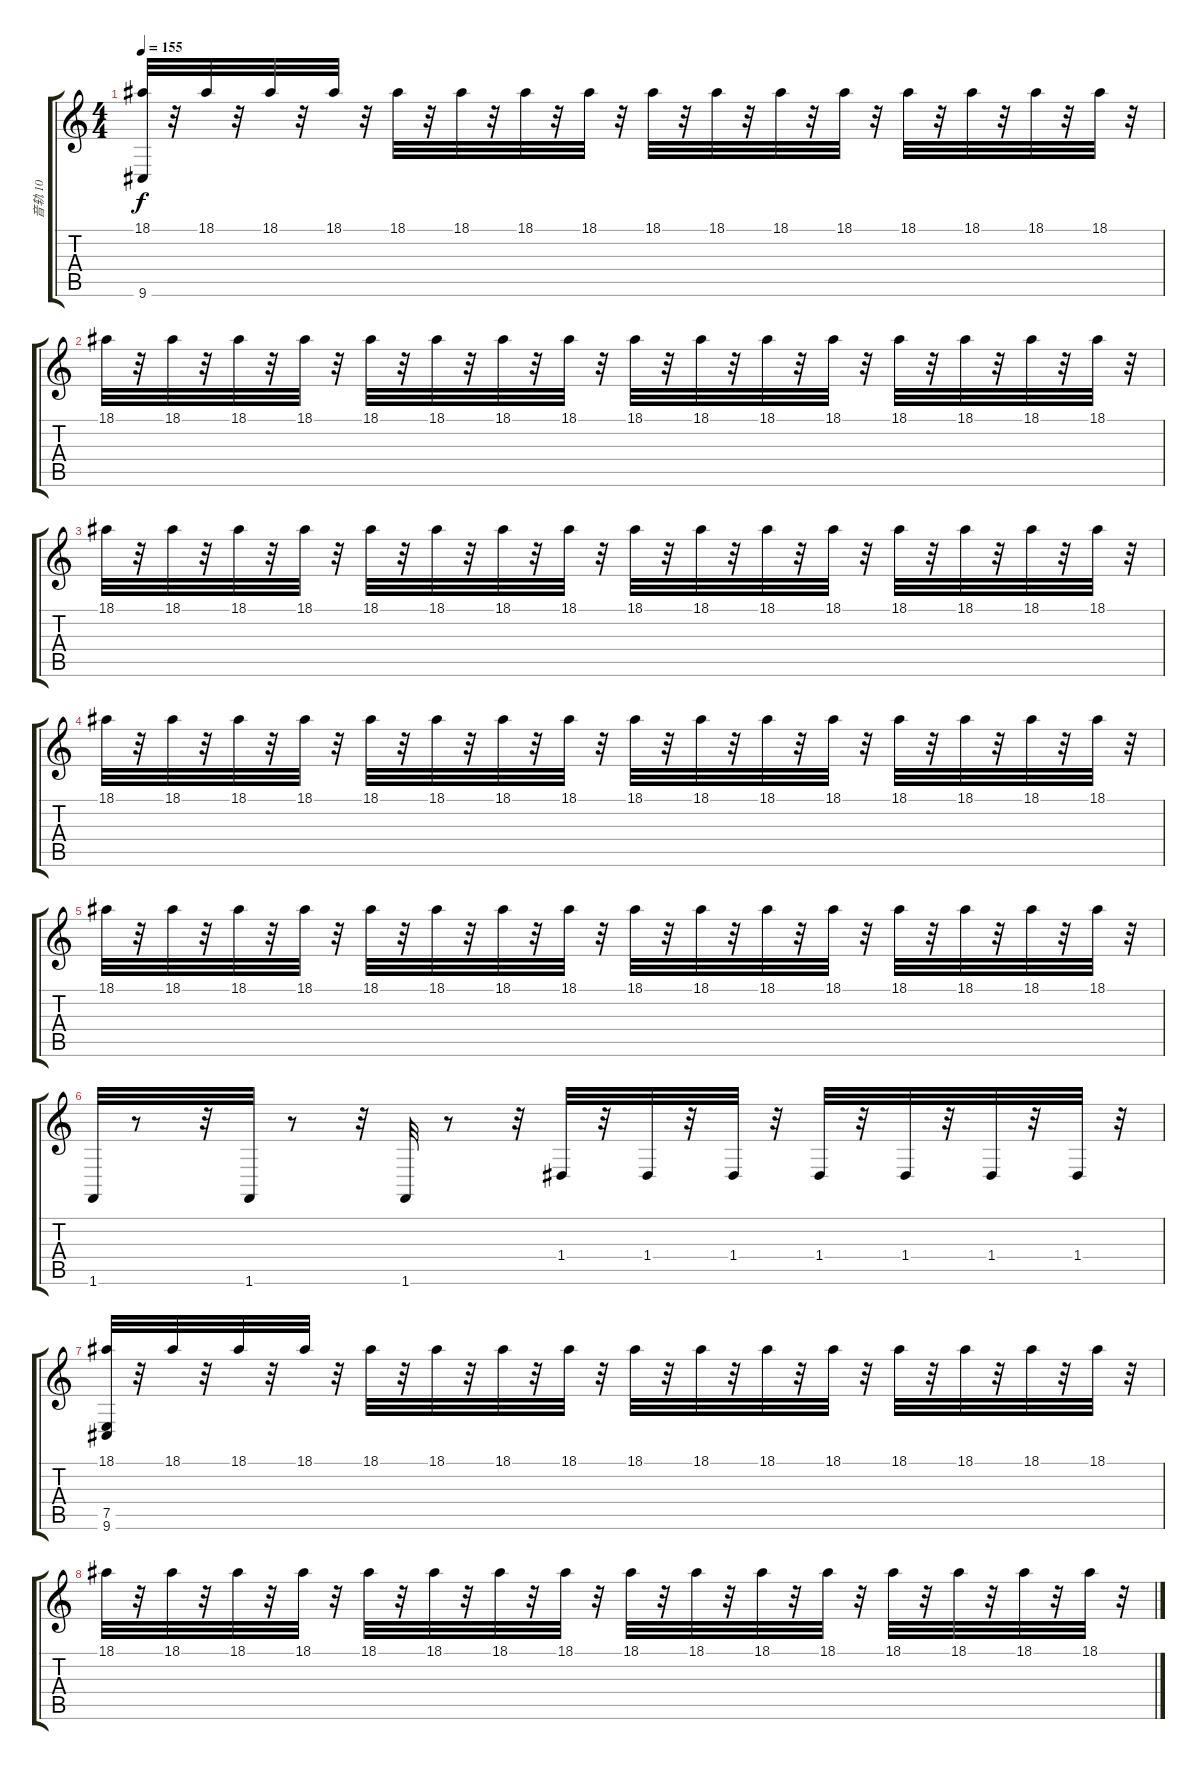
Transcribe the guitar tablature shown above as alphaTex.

\track ("音轨 10" "音轨 10") {instrument acousticgrandpiano}
\staff {score tabs}
\tuning (E4 B3 G3 D3 A2 E2) {hide}
\ts (4 4)
\tempo 155
\clef g2
\ks c
(18.1 9.6).32{dy f} r.32 18.1.32 r.32 18.1.32 r.32 18.1.32 r.32 18.1.32 r.32 18.1.32 r.32 18.1.32 r.32 18.1.32 r.32 18.1.32 r.32 18.1.32 r.32 18.1.32 r.32 18.1.32 r.32 18.1.32 r.32 18.1.32 r.32 18.1.32 r.32 18.1.32 r.32 |
18.1.32 r.32 18.1.32 r.32 18.1.32 r.32 18.1.32 r.32 18.1.32 r.32 18.1.32 r.32 18.1.32 r.32 18.1.32 r.32 18.1.32 r.32 18.1.32 r.32 18.1.32 r.32 18.1.32 r.32 18.1.32 r.32 18.1.32 r.32 18.1.32 r.32 18.1.32 r.32 |
18.1.32 r.32 18.1.32 r.32 18.1.32 r.32 18.1.32 r.32 18.1.32 r.32 18.1.32 r.32 18.1.32 r.32 18.1.32 r.32 18.1.32 r.32 18.1.32 r.32 18.1.32 r.32 18.1.32 r.32 18.1.32 r.32 18.1.32 r.32 18.1.32 r.32 18.1.32 r.32 |
18.1.32 r.32 18.1.32 r.32 18.1.32 r.32 18.1.32 r.32 18.1.32 r.32 18.1.32 r.32 18.1.32 r.32 18.1.32 r.32 18.1.32 r.32 18.1.32 r.32 18.1.32 r.32 18.1.32 r.32 18.1.32 r.32 18.1.32 r.32 18.1.32 r.32 18.1.32 r.32 |
18.1.32 r.32 18.1.32 r.32 18.1.32 r.32 18.1.32 r.32 18.1.32 r.32 18.1.32 r.32 18.1.32 r.32 18.1.32 r.32 18.1.32 r.32 18.1.32 r.32 18.1.32 r.32 18.1.32 r.32 18.1.32 r.32 18.1.32 r.32 18.1.32 r.32 18.1.32 r.32 |
1.6.32 r.8 r.32 1.6.32 r.8 r.32 1.6.32 r.8 r.32 1.4.32 r.32 1.4.32 r.32 1.4.32 r.32 1.4.32 r.32 1.4.32 r.32 1.4.32 r.32 1.4.32 r.32 |
(18.1 7.5 9.6).32 r.32 18.1.32 r.32 18.1.32 r.32 18.1.32 r.32 18.1.32 r.32 18.1.32 r.32 18.1.32 r.32 18.1.32 r.32 18.1.32 r.32 18.1.32 r.32 18.1.32 r.32 18.1.32 r.32 18.1.32 r.32 18.1.32 r.32 18.1.32 r.32 18.1.32 r.32 |
18.1.32 r.32 18.1.32 r.32 18.1.32 r.32 18.1.32 r.32 18.1.32 r.32 18.1.32 r.32 18.1.32 r.32 18.1.32 r.32 18.1.32 r.32 18.1.32 r.32 18.1.32 r.32 18.1.32 r.32 18.1.32 r.32 18.1.32 r.32 18.1.32 r.32 18.1.32 r.32
